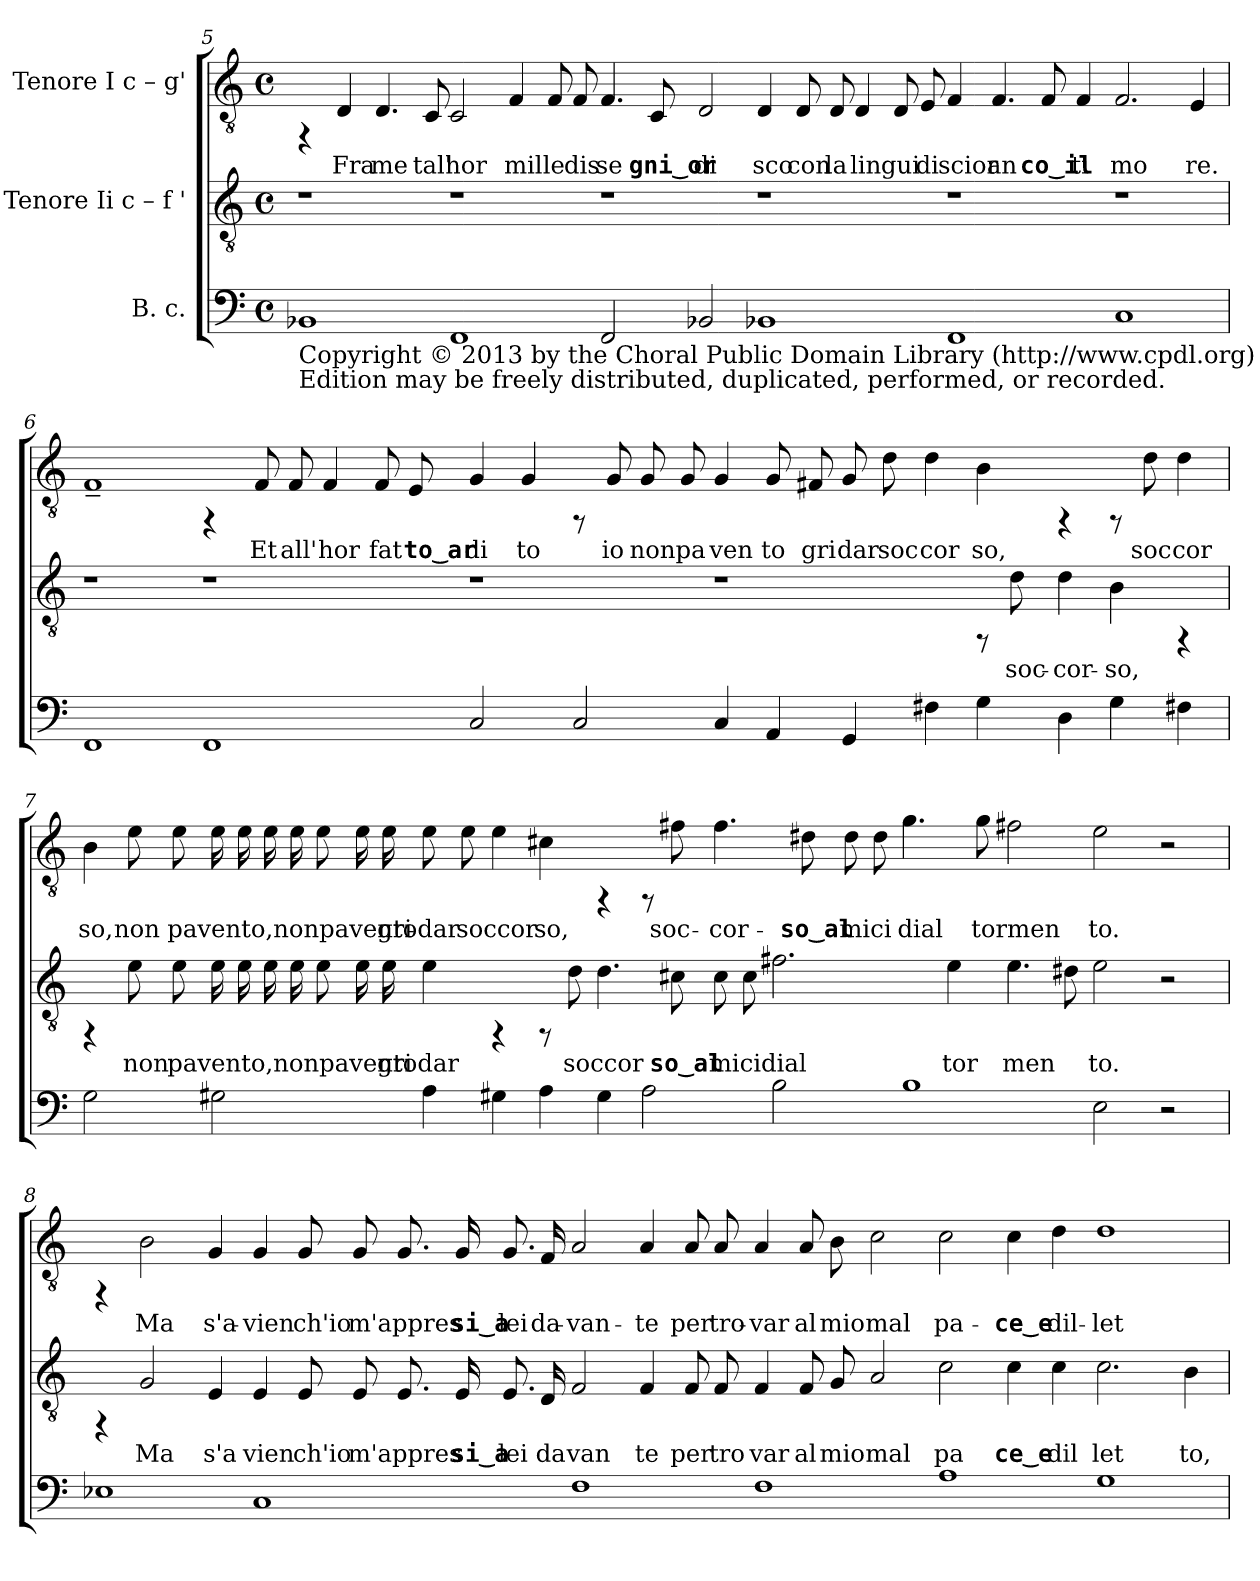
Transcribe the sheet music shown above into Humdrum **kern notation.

**kern	**kern	**text	**kern	**text
*part3	*part2	*part2	*part1	*part1
*staff3	*staff2	*staff2	*staff1	*staff1
*I"B. c.	*I"Tenore Ii  c – f '	*	*I"Tenore I  c – g'	*
!!LO:PB:g=z
*clefF4	*clefGv2	*	*clefGv2	*
*k[]	*k[]	*	*k[]	*
*C:	*C:	*	*C:	*
*M4/4	*M4/4	*	*M4/4	*
*met(c)	*met(c)	*	*met(c)	*
=5	=5	=5	=5	=5
!LO:TX:b:t=Copyright © 2013 by the Choral Public Domain Library (http&colon;//www.cpdl.org)	!	!	!	!
!LO:TX:b:t=Edition may be freely distributed, duplicated, performed, or recorded.	!	!	!	!
1BB-X	1r	.	4rFF	.
!	!	!	!	!LO:LY:b:rj
.	.	.	4D/	Fra
!	!	!	!	!LO:LY:b:rj
.	.	.	4.D/	me
!	!	!	!	!LO:LY:b:rj
.	.	.	8C/	tal'
!	!	!	!	!LO:LY:b:rj
1FF	1r	.	2C/	hor
!	!	!	!	!LO:LY:b:rj
.	.	.	4F/	mil
!	!	!	!	!LO:LY:b:rj
.	.	.	8F/	le
!	!	!	!	!LO:LY:b:rj
.	.	.	8F/	dis
!	!	!	!	!LO:LY:b:rj
2FF/	1r	.	4.F/	se
!	!	!	!	!LO:LY:b:rj
.	.	.	8C/	gni‿or
!	!	!	!	!LO:LY:b:rj
2BB-X/	.	.	2D/	di
!	!	!	!	!LO:LY:b:rj
1BB-X	1r	.	4D/	sco
!	!	!	!	!LO:LY:b:rj
.	.	.	8D/	con
!	!	!	!	!LO:LY:b:rj
.	.	.	8D/	la
!	!	!	!	!LO:LY:b:rj
.	.	.	4D/	lin
!	!	!	!	!LO:LY:b:rj
.	.	.	8D/	gui
!	!	!	!	!LO:LY:b:rj
.	.	.	8E/	di
!	!	!	!	!LO:LY:b:rj
1FF	1r	.	4F/	scior
!	!	!	!	!LO:LY:b:rj
.	.	.	4.F/	an
!	!	!	!	!LO:LY:b:rj
.	.	.	8F/	co‿il
!	!	!	!	!LO:LY:b:rj
.	.	.	4F/	ti
!	!	!	!	!LO:LY:b:rj
1C	1r	.	2.F/	mo
!	!	!	!	!LO:LY:b:rj
.	.	.	4E/	re.
!!LO:LB:g=z
=6	=6	=6	=6	=6
!	!	!	!	!LO:LY:b:rj
1FF	1r	.	1F~<	.
1FF	1r	.	4rFF	.
!	!	!	!	!LO:LY:b:rj
.	.	.	8F/	Et
!	!	!	!	!LO:LY:b:rj
.	.	.	8F/	all'
!	!	!	!	!LO:LY:b:rj
.	.	.	4F/	hor
!	!	!	!	!LO:LY:b:rj
.	.	.	8F/	fat
!	!	!	!	!LO:LY:b:rj
.	.	.	8E/	to‿ar
!	!	!	!	!LO:LY:b:rj
2C/	1r	.	4G/	di
!	!	!	!	!LO:LY:b:rj
.	.	.	4G/	to
2C/	.	.	8rFF	.
!	!	!	!	!LO:LY:b:rj
.	.	.	8G/	io
!	!	!	!	!LO:LY:b:rj
.	.	.	8G/	non
!	!	!	!	!LO:LY:b:rj
.	.	.	8G/	pa
!	!	!	!	!LO:LY:b:rj
4C/	1r	.	4G/	ven
!	!	!	!	!LO:LY:b:rj
4AA/	.	.	8G/	to
!	!	!	!	!LO:LY:b:rj
.	.	.	8F#X/	gri
!	!	!	!	!LO:LY:b:rj
4GG/	.	.	8G/	dar
!	!	!	!	!LO:LY:b:rj
.	.	.	8d\	soc
!	!	!	!	!LO:LY:b:rj
4F#X\	.	.	4d\	cor
!	!	!	!	!LO:LY:b:rj
4G\	8rFF	.	4B\	so,
!	!	!LO:LY:b:rj	!	!
.	8d\	soc-	.	.
!	!	!LO:LY:b:rj	!	!
4D\	4d\	-cor-	4rFF	.
!	!	!LO:LY:b:rj	!	!
4G\	4B\	-so,	8rFF	.
!	!	!	!	!LO:LY:b:rj
.	.	.	8d\	soc
!	!	!	!	!LO:LY:b:rj
4F#X\	4rFF	.	4d\	cor
!!LO:LB:g=z
=7	=7	=7	=7	=7
!	!	!	!	!LO:LY:b:rj
2G\	4rFF	.	4B\	so,
!	!	!LO:LY:b:rj	!	!LO:LY:b:rj
.	8e\	non	8e\	non
!	!	!LO:LY:b:rj	!	!LO:LY:b:rj
.	8e\	pavento,nonpavento	8e\	pavento,nonpavento
!	!	!LO:LY:b:rj	!	!LO:LY:b:rj
2G#X\	16e\	.	16e\	.
!	!	!LO:LY:b:rj	!	!LO:LY:b:rj
.	16e\	.	16e\	.
!	!	!LO:LY:b:rj	!	!LO:LY:b:rj
.	16e\	.	16e\	.
!	!	!LO:LY:b:rj	!	!LO:LY:b:rj
.	16e\	.	16e\	.
!	!	!LO:LY:b:rj	!	!LO:LY:b:rj
.	8e\	.	8e\	.
!	!	!LO:LY:b:rj	!	!LO:LY:b:rj
.	16e\	.	16e\	.
!	!	!LO:LY:b:rj	!	!LO:LY:b:rj
.	16e\	gri	16e\	gri-
!	!	!LO:LY:b:rj	!	!LO:LY:b:rj
4A\	4e\	dar	8e\	-dar
!	!	!	!	!LO:LY:b:rj
.	.	.	8e\	soccor-
!	!	!	!	!LO:LY:b:rj
4G#X\	4rFF	.	4e\	--
!	!	!	!	!LO:LY:b:rj
4A\	8rFF	.	4c#X\	-so,
!	!	!LO:LY:b:rj	!	!
.	8d\	soccor	.	.
!	!	!LO:LY:b:rj	!	!
4G#\	4.d\	.	4rFF	.
2A\	.	.	8rFF	.
!	!	!LO:LY:b:rj	!	!LO:LY:b:rj
.	8c#X\	so‿al	8f#X\	soc-
!	!	!LO:LY:b:rj	!	!LO:LY:b:rj
.	8c#\	micidial	4.f#\	-cor-
!	!	!LO:LY:b:rj	!	!
.	8c#\	.	.	.
!	!	!LO:LY:b:rj	!	!
2B\	2.f#X\	.	.	.
!	!	!	!	!LO:LY:b:rj
.	.	.	8d#X\	-so‿al
!	!	!	!	!LO:LY:b:rj
.	.	.	8d#\	mici-
!	!	!	!	!LO:LY:b:rj
.	.	.	8d#\	--
!	!	!	!	!LO:LY:b:rj
1B	.	.	4.g\	-dial
!	!	!LO:LY:b:rj	!	!
.	4e\	tor	.	.
!	!	!	!	!LO:LY:b:rj
.	.	.	8g\	tormen-
!	!	!LO:LY:b:rj	!	!LO:LY:b:rj
.	4.e\	men	2f#X\	--
!	!	!LO:LY:b:rj	!	!
.	8d#X\	.	.	.
!	!	!LO:LY:b:rj	!	!LO:LY:b:rj
2E\	2e\	to.	2e\	-to.
2r	2r	.	2r	.
!!LO:LB:g=z
=8	=8	=8	=8	=8
1E-	4rFF	.	4rFF	.
!	!	!LO:LY:b:rj	!	!LO:LY:b:rj
.	2G/	Ma	2B\	Ma
!	!	!LO:LY:b:rj	!	!LO:LY:b:rj
.	4E/	s'a	4G/	s'a-
!	!	!LO:LY:b:rj	!	!LO:LY:b:rj
1C	4E/	vien	4G/	-vien
!	!	!LO:LY:b:rj	!	!LO:LY:b:rj
.	8E/	ch'io	8G/	ch'io
!	!	!LO:LY:b:rj	!	!LO:LY:b:rj
.	8E/	m'appres	8G/	m'appres-
!	!	!LO:LY:b:rj	!	!LO:LY:b:rj
.	8.E/	.	8.G/	--
!	!	!LO:LY:b:rj	!	!LO:LY:b:rj
.	16E/	si‿a	16G/	-si‿a
!	!	!LO:LY:b:rj	!	!LO:LY:b:rj
.	8.E/	lei	8.G/	lei
!	!	!LO:LY:b:rj	!	!LO:LY:b:rj
.	16D/	da	16F/	da-
!	!	!LO:LY:b:rj	!	!LO:LY:b:rj
1F	2F/	van	2A/	-van-
!	!	!LO:LY:b:rj	!	!LO:LY:b:rj
.	4F/	te	4A/	-te
!	!	!LO:LY:b:rj	!	!LO:LY:b:rj
.	8F/	per	8A/	per
!	!	!LO:LY:b:rj	!	!LO:LY:b:rj
.	8F/	tro	8A/	tro-
!	!	!LO:LY:b:rj	!	!LO:LY:b:rj
1F	4F/	var	4A/	-var
!	!	!LO:LY:b:rj	!	!LO:LY:b:rj
.	8F/	al	8A/	al
!	!	!LO:LY:b:rj	!	!LO:LY:b:rj
.	8G/	mio	8B\	mio
!	!	!LO:LY:b:rj	!	!LO:LY:b:rj
.	2A/	mal	2c\	mal
!	!	!LO:LY:b:rj	!	!LO:LY:b:rj
1A	2c\	pa	2c\	pa-
!	!	!LO:LY:b:rj	!	!LO:LY:b:rj
.	4c\	ce‿e	4c\	-ce‿e
!	!	!LO:LY:b:rj	!	!LO:LY:b:rj
.	4c\	dil	4d\	dil-
!	!	!LO:LY:b:rj	!	!LO:LY:b:rj
1G	2.c\	let	1d	-let-
!	!	!LO:LY:b:rj	!	!
.	4B\	to,	.	.
=	=	=	=	=
*-	*-	*-	*-	*-
